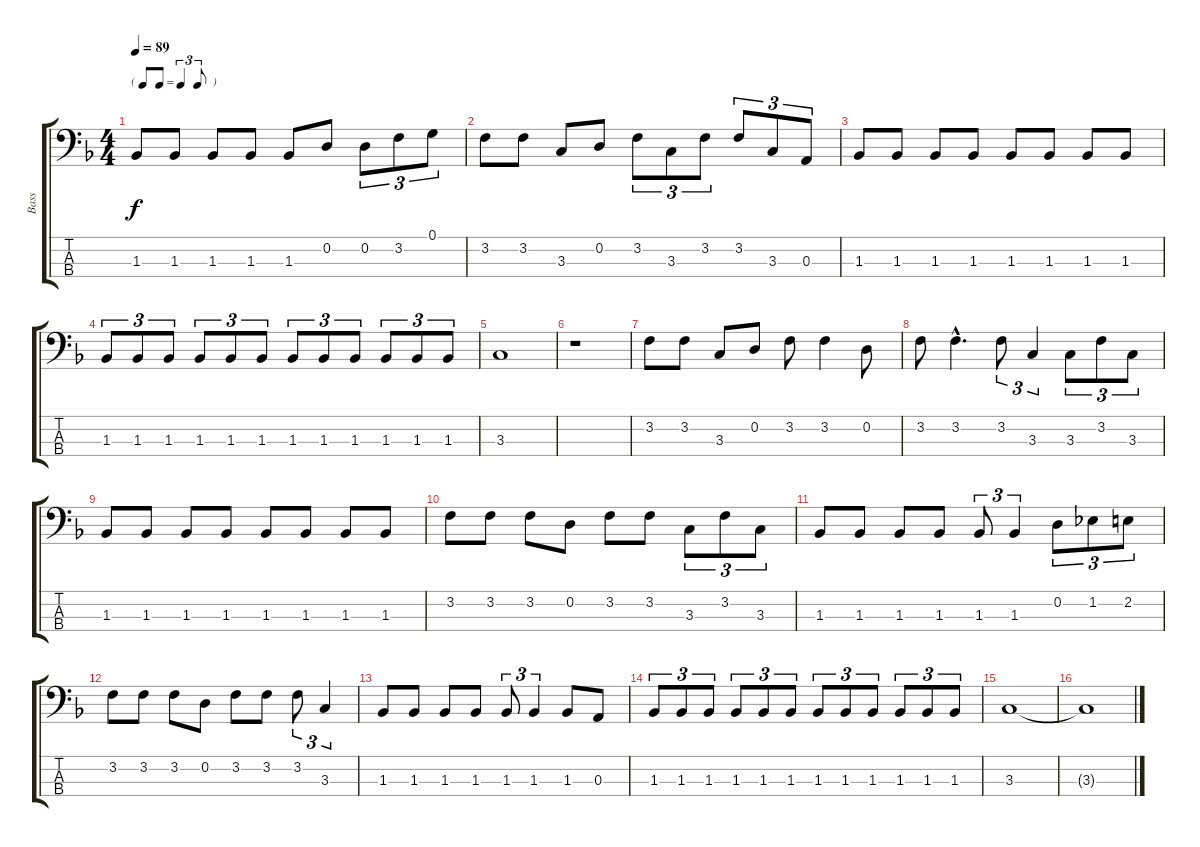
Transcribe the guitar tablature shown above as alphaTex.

\track ("Bass" "Bass") {instrument electricbassfinger}
\staff {score tabs}
\tuning (G2 D2 A1 E1) {hide}
\ts (4 4)
\tf triplet8th
\tempo 89
\clef f4
\ks f
1.3.8{dy f} 1.3.8 1.3.8 1.3.8 1.3.8 0.2.8 0.2.8{tu (3 2)} 3.2.8{tu (3 2)} 0.1.8{tu (3 2)} |
3.2.8 3.2.8 3.3.8 0.2.8 3.2.8{tu (3 2)} 3.3.8{tu (3 2)} 3.2.8{tu (3 2)} 3.2.8{tu (3 2)} 3.3.8{tu (3 2)} 0.3.8{tu (3 2)} |
1.3.8 1.3.8 1.3.8 1.3.8 1.3.8 1.3.8 1.3.8 1.3.8 |
1.3.8{tu (3 2)} 1.3.8{tu (3 2)} 1.3.8{tu (3 2)} 1.3.8{tu (3 2)} 1.3.8{tu (3 2)} 1.3.8{tu (3 2)} 1.3.8{tu (3 2)} 1.3.8{tu (3 2)} 1.3.8{tu (3 2)} 1.3.8{tu (3 2)} 1.3.8{tu (3 2)} 1.3.8{tu (3 2)} |
3.3.1 |
r.1 |
3.2.8 3.2.8 3.3.8 0.2.8 3.2.8 3.2.4 0.2.8 |
3.2.8 3.2{hac}.4{d} 3.2.8{tu (3 2)} 3.3.4{tu (3 2)} 3.3.8{tu (3 2)} 3.2.8{tu (3 2)} 3.3.8{tu (3 2)} |
1.3.8 1.3.8 1.3.8 1.3.8 1.3.8 1.3.8 1.3.8 1.3.8 |
3.2.8 3.2.8 3.2.8 0.2.8 3.2.8 3.2.8 3.3.8{tu (3 2)} 3.2.8{tu (3 2)} 3.3.8{tu (3 2)} |
1.3.8 1.3.8 1.3.8 1.3.8 1.3.8{tu (3 2)} 1.3.4{tu (3 2)} 0.2.8{tu (3 2)} 1.2.8{tu (3 2)} 2.2.8{tu (3 2)} |
3.2.8 3.2.8 3.2.8 0.2.8 3.2.8 3.2.8 3.2.8{tu (3 2)} 3.3.4{tu (3 2)} |
1.3.8 1.3.8 1.3.8 1.3.8 1.3.8{tu (3 2)} 1.3.4{tu (3 2)} 1.3.8 0.3.8 |
1.3.8{tu (3 2)} 1.3.8{tu (3 2)} 1.3.8{tu (3 2)} 1.3.8{tu (3 2)} 1.3.8{tu (3 2)} 1.3.8{tu (3 2)} 1.3.8{tu (3 2)} 1.3.8{tu (3 2)} 1.3.8{tu (3 2)} 1.3.8{tu (3 2)} 1.3.8{tu (3 2)} 1.3.8{tu (3 2)} |
3.3.1 |
3.3{t}.1
